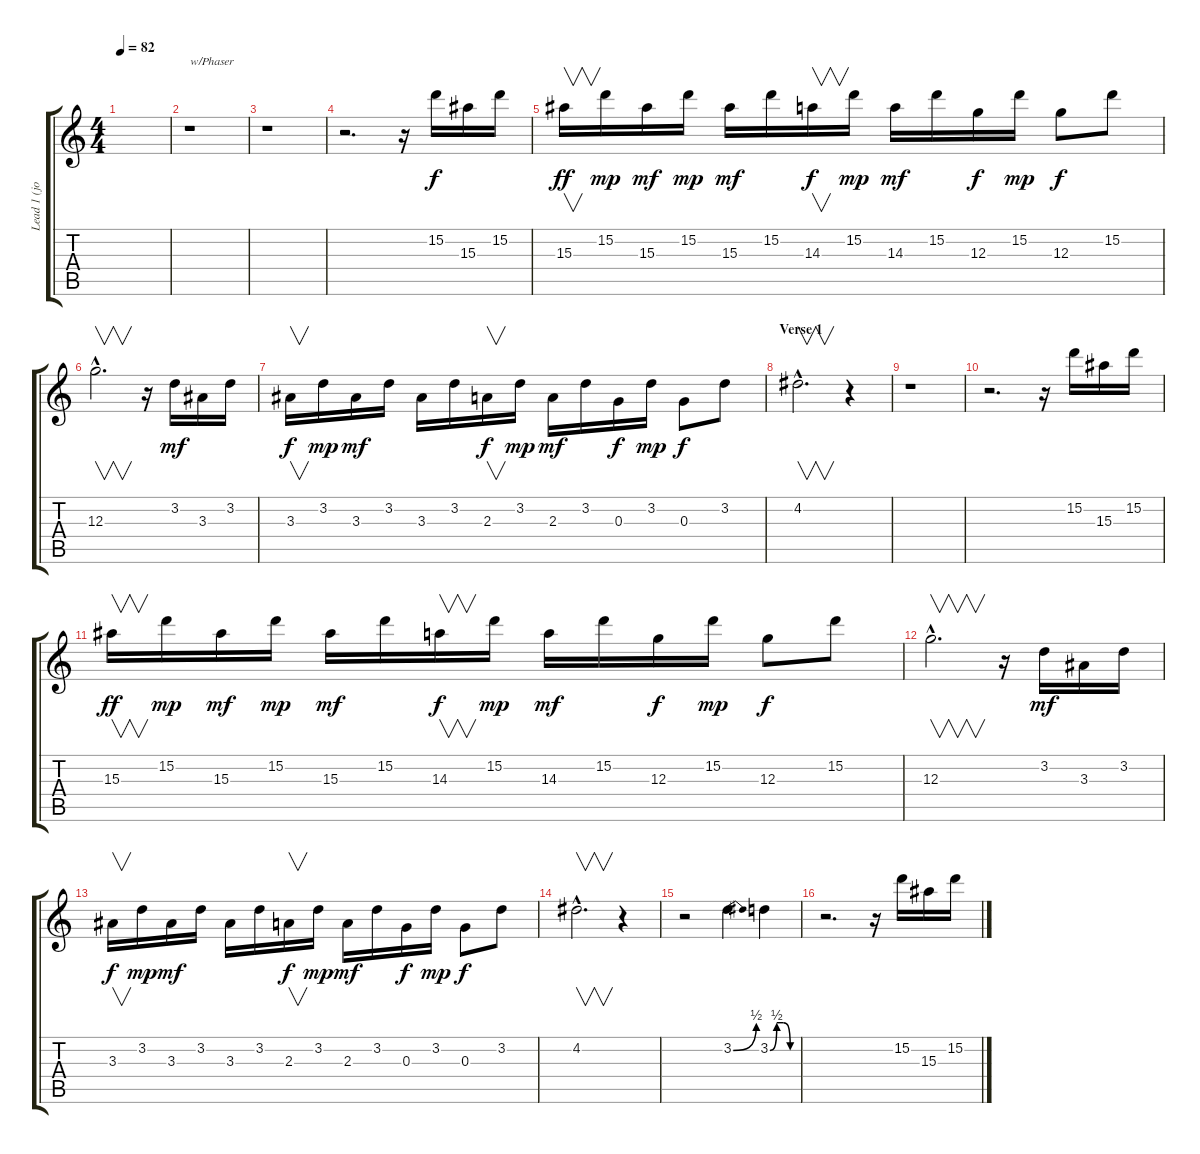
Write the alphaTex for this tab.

\track ("Lead 1 (jonny)" "Lead 1 (jo") {instrument electricguitarjazz}
\staff {score tabs}
\tuning (E4 B3 G3 D3 A2 E2) {hide}
\ts (4 4)
\tempo 82
\clef g2
\ks c
|
r.1{txt "w/Phaser"} |
r.1 |
r.2{d} r.16 15.2.16 15.3.16 15.2.16 |
15.3.16{v dy ff} 15.2.16{dy mp} 15.3.16{dy mf} 15.2.16{dy mp} 15.3.16{dy mf} 15.2.16 14.3.16{v dy f} 15.2.16{dy mp} 14.3.16{dy mf} 15.2.16 12.3.16{dy f} 15.2.16{dy mp} 12.3.8{dy f} 15.2.8 |
12.3{hac}.2{v d} r.16 3.2.16{dy mf} 3.3.16 3.2.16 |
3.3.16{v dy f} 3.2.16{dy mp} 3.3.16{dy mf} 3.2.16 3.3.16 3.2.16 2.3.16{v dy f} 3.2.16{dy mp} 2.3.16{dy mf} 3.2.16 0.3.16{dy f} 3.2.16{dy mp} 0.3.8{dy f} 3.2.8 |
\section ("" "Verse 1")
4.2{hac}.2{v d} r.4 |
r.1 |
r.2{d} r.16 15.2.16 15.3.16 15.2.16 |
15.3.16{v dy ff} 15.2.16{dy mp} 15.3.16{dy mf} 15.2.16{dy mp} 15.3.16{dy mf} 15.2.16 14.3.16{v dy f} 15.2.16{dy mp} 14.3.16{dy mf} 15.2.16 12.3.16{dy f} 15.2.16{dy mp} 12.3.8{dy f} 15.2.8 |
12.3{hac}.2{v d} r.16 3.2.16{dy mf} 3.3.16 3.2.16 |
3.3.16{v dy f} 3.2.16{dy mp} 3.3.16{dy mf} 3.2.16 3.3.16 3.2.16 2.3.16{v dy f} 3.2.16{dy mp} 2.3.16{dy mf} 3.2.16 0.3.16{dy f} 3.2.16{dy mp} 0.3.8{dy f} 3.2.8 |
4.2{hac}.2{v d} r.4 |
r.2 3.2{be (bend 0 0 60 2)}.4 3.2{be (custom 0 0 15 2 30 2 45 0 60 0)}.4 |
r.2{d} r.16 15.2.16 15.3.16 15.2.16
